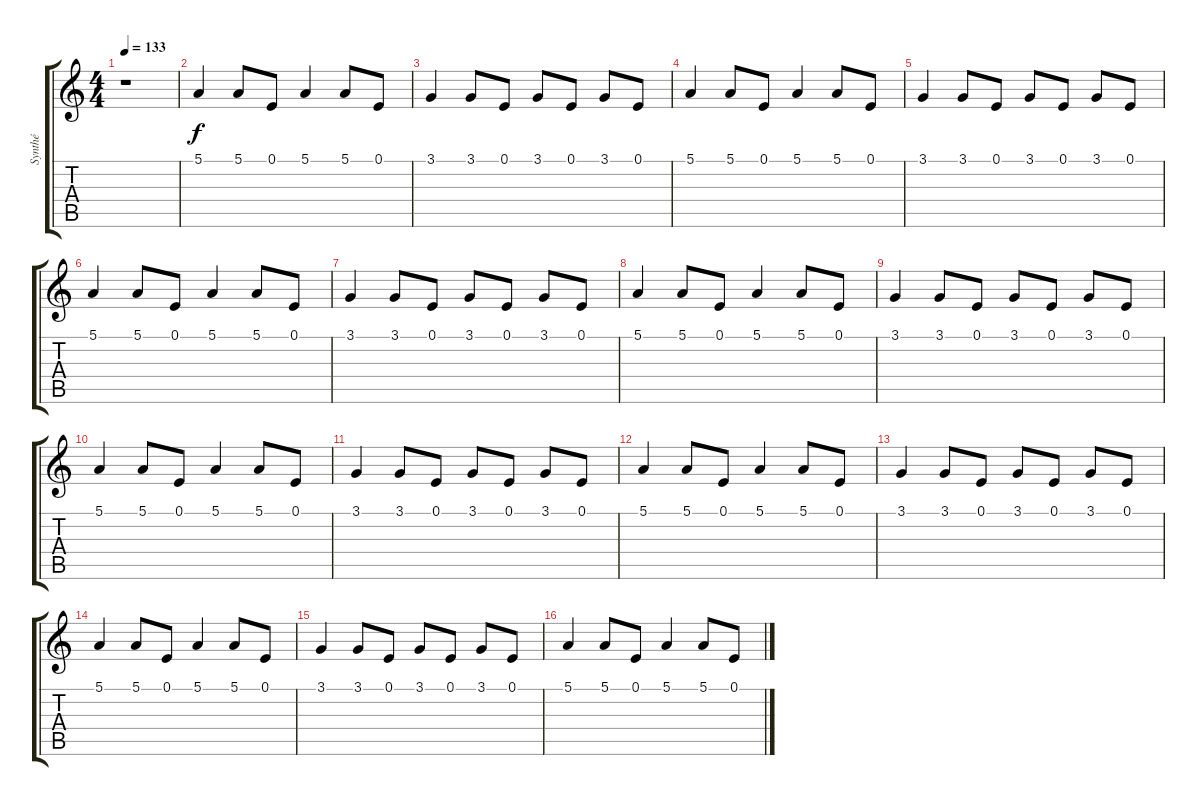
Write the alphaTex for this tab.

\track ("Synthé" "Synthé") {instrument honkytonkpiano}
\staff {score tabs}
\tuning (E4 B3 G3 D3 A2 E2) {hide}
\ts (4 4)
\tempo 133
\clef g2
\ks c
r.1{dy f instrument honkytonkpiano} |
5.1.4 5.1.8 0.1.8 5.1.4 5.1.8 0.1.8 |
3.1.4 3.1.8 0.1.8 3.1.8 0.1.8 3.1.8 0.1.8 |
5.1.4 5.1.8 0.1.8 5.1.4 5.1.8 0.1.8 |
3.1.4 3.1.8 0.1.8 3.1.8 0.1.8 3.1.8 0.1.8 |
5.1.4 5.1.8 0.1.8 5.1.4 5.1.8 0.1.8 |
3.1.4 3.1.8 0.1.8 3.1.8 0.1.8 3.1.8 0.1.8 |
5.1.4 5.1.8 0.1.8 5.1.4 5.1.8 0.1.8 |
3.1.4 3.1.8 0.1.8 3.1.8 0.1.8 3.1.8 0.1.8 |
5.1.4 5.1.8 0.1.8 5.1.4 5.1.8 0.1.8 |
3.1.4 3.1.8 0.1.8 3.1.8 0.1.8 3.1.8 0.1.8 |
5.1.4 5.1.8 0.1.8 5.1.4 5.1.8 0.1.8 |
3.1.4 3.1.8 0.1.8 3.1.8 0.1.8 3.1.8 0.1.8 |
5.1.4 5.1.8 0.1.8 5.1.4 5.1.8 0.1.8 |
3.1.4 3.1.8 0.1.8 3.1.8 0.1.8 3.1.8 0.1.8 |
5.1.4 5.1.8 0.1.8 5.1.4 5.1.8 0.1.8
